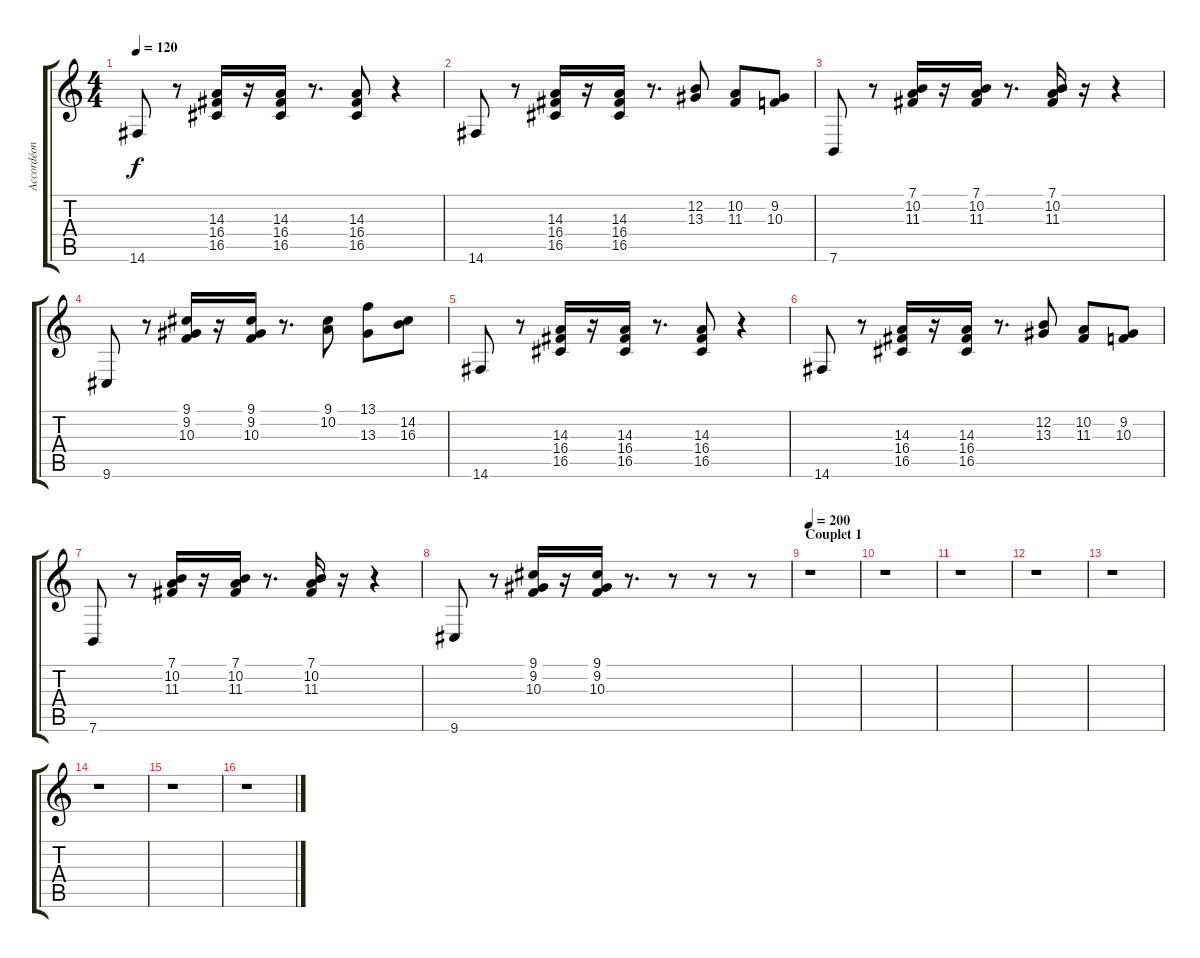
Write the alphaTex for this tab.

\track ("Accordéon" "Accordéon") {instrument accordion}
\staff {score tabs}
\tuning (E4 B3 G3 D3 A2 E2) {hide}
\ts (4 4)
\tempo 120
\clef g2
\ks c
14.6.8{dy f} r.8 (14.3 16.4 16.5).16 r.16 (14.3 16.4 16.5).16 r.8{d} (14.3 16.4 16.5).8 r.4 |
14.6.8 r.8 (14.3 16.4 16.5).16 r.16 (14.3 16.4 16.5).16 r.8{d} (12.2 13.3).8 (10.2 11.3).8 (9.2 10.3).8 |
7.6.8 r.8 (7.1 10.2 11.3).16 r.16 (7.1 10.2 11.3).16 r.8{d} (7.1 10.2 11.3).16 r.16 r.4 |
9.6.8 r.8 (9.1 9.2 10.3).16 r.16 (9.1 9.2 10.3).16 r.8{d} (9.1 10.2).8 (13.1 13.3).8 (14.2 16.3).8 |
14.6.8 r.8 (14.3 16.4 16.5).16 r.16 (14.3 16.4 16.5).16 r.8{d} (14.3 16.4 16.5).8 r.4 |
14.6.8 r.8 (14.3 16.4 16.5).16 r.16 (14.3 16.4 16.5).16 r.8{d} (12.2 13.3).8 (10.2 11.3).8 (9.2 10.3).8 |
7.6.8 r.8 (7.1 10.2 11.3).16 r.16 (7.1 10.2 11.3).16 r.8{d} (7.1 10.2 11.3).16 r.16 r.4 |
9.6.8 r.8 (9.1 9.2 10.3).16 r.16 (9.1 9.2 10.3).16 r.8{d} r.8 r.8 r.8 |
\section ("" "Couplet 1")
\tempo 200
r.1 |
r.1 |
r.1 |
r.1 |
r.1 |
r.1 |
r.1 |
r.1
